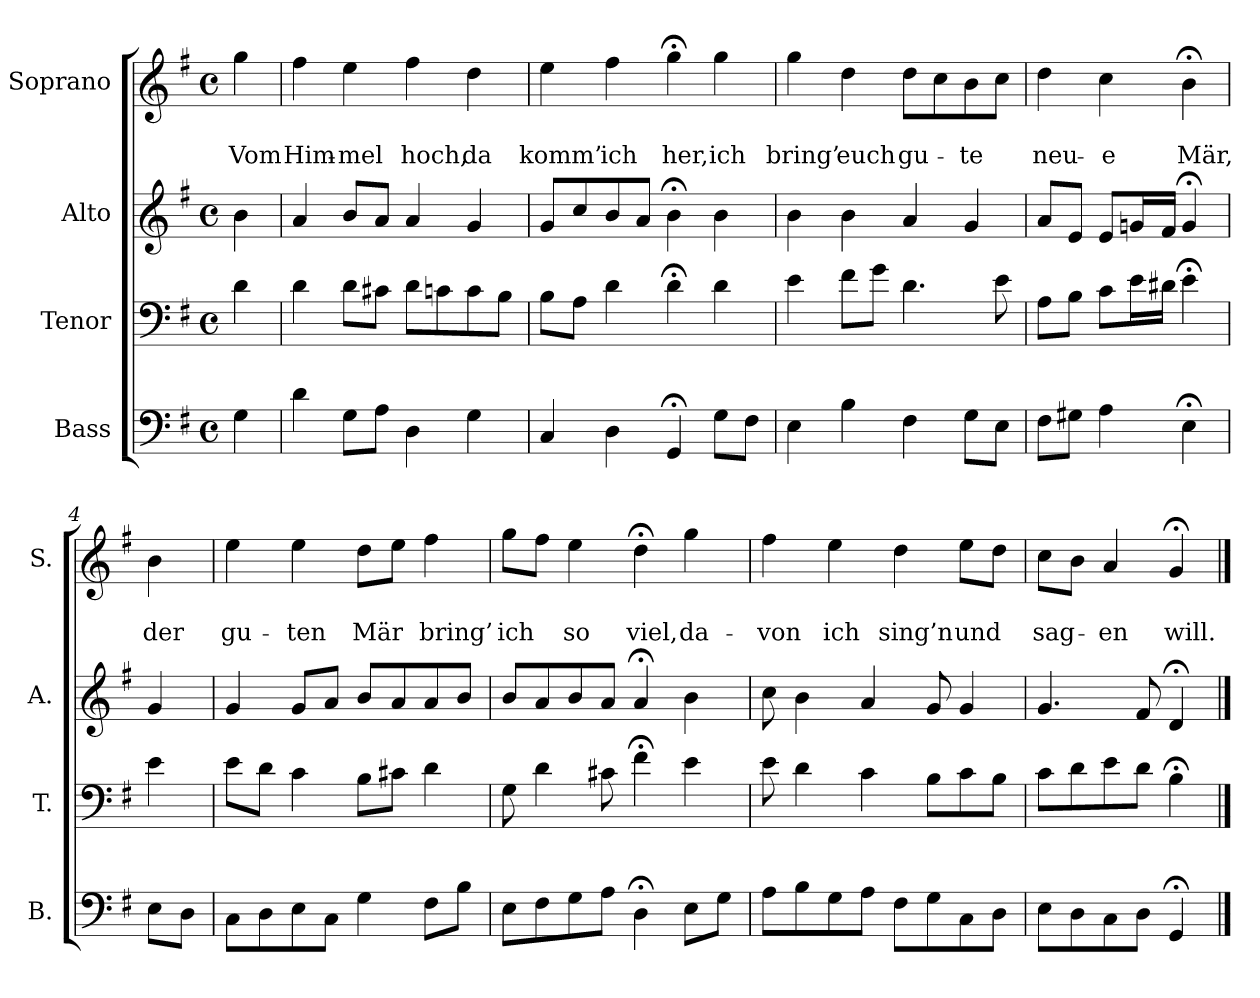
**kern	**kern	**kern	**kern	**text	**text
*part4	*part3	*part2	*part1	*part1	*part1
*staff4	*staff3	*staff2	*staff1	*staff1	*staff1
*I"Bass	*I"Tenor	*I"Alto	*I"Soprano	*	*
*I'B.	*I'T.	*I'A.	*I'S.	*	*
*clefF4	*clefF4	*clefG2	*clefG2	*	*
*k[f#]	*k[f#]	*k[f#]	*k[f#]	*	*
*G:	*G:	*G:	*G:	*	*
*M4/4	*M4/4	*M4/4	*M4/4	*	*
*met(c)	*met(c)	*met(c)	*met(c)	*	*
=	=	=	=	=	=
4G\	4d\	4b\	4gg\	.	Vom
=1	=1	=1	=1	=1	=1
4d\	4d\	4a/	4ff#\	.	Him-
8G\L	8d\L	8b/L	4ee\	.	-mel
8A\J	8c#X\J	8a/J	.	.	.
4D\	8d\L	4a/	4ff#\	.	hoch,
.	8cn\	.	.	.	.
4G\	8c\	4g/	4dd\	.	da
.	8B\J	.	.	.	.
=2	=2	=2	=2	=2	=2
4C/	8B\L	8g/L	4ee\	.	komm’
.	8A\J	8cc/	.	.	.
4D\	4d\	8b/	4ff#\	.	ich
.	.	8a/J	.	.	.
4GG;</	4d;<\	4b;<\	4gg;<\	.	her,
8G\L	4d\	4b\	4gg\	.	ich
8F#\J	.	.	.	.	.
=3	=3	=3	=3	=3	=3
4E\	4e\	4b\	4gg\	.	bring’
4B\	8f#\L	4b\	4dd\	.	euch
.	8g\J	.	.	.	.
4F#\	4.d\	4a/	8dd\L	.	gu-
.	.	.	8cc\	.	.
8G\L	.	4g/	8b\	.	-te
8E\J	8e\	.	8cc\J	.	.
=4	=4	=4	=4	=4	=4
8F#\L	8A\L	8a/L	4dd\	.	neu-
8G#X\J	8B\J	8e/J	.	.	.
4A\	8c\L	8e/L	4cc\	.	-e
.	16e\L	16gn/L	.	.	.
.	16d#X\JJ	16f#/JJ	.	.	.
4E;<\	4e;<\	4g;</	4b;<\	.	Mär,
!!LO:LB:g=z
=4a	=4a	=4a	=4a	=4a	=4a
8E\L	4e\	4g/	4b\	.	der
8D\J	.	.	.	.	.
=5	=5	=5	=5	=5	=5
8C\L	8e\L	4g/	4ee\	.	gu-
8D\	8d\J	.	.	.	.
8E\	4c\	8g/L	4ee\	.	-ten
8C\J	.	8a/J	.	.	.
4G\	8B\L	8b/L	8dd\L	.	Mär
.	8c#X\J	8a/	8ee\J	.	.
8F#\L	4d\	8a/	4ff#\	.	bring’
8B\J	.	8b/J	.	.	.
=6	=6	=6	=6	=6	=6
8E\L	8G\	8b/L	8gg\L	.	ich
8F#\	4d\	8a/	8ff#\J	.	.
8G\	.	8b/	4ee\	.	so
8A\J	8c#X\	8a/J	.	.	.
4D;<\	4f#;<\	4a;</	4dd;<\	.	viel,
8E\L	4e\	4b\	4gg\	.	da-
8G\J	.	.	.	.	.
=7	=7	=7	=7	=7	=7
8A\L	8e\	8cc\	4ff#\	.	-von
8B\	4d\	4b\	.	.	.
8G\	.	.	4ee\	.	ich
8A\J	4c\	4a/	.	.	.
8F#\L	.	.	4dd\	.	sing’n
8G\	8B\L	8g/	.	.	.
8C\	8c\	4g/	8ee\L	.	und
8D\J	8B\J	.	8dd\J	.	.
=8	=8	=8	=8	=8	=8
8E\L	8c\L	4.g/	8cc\L	.	sag-
8D\	8d\	.	8b\J	.	.
8C\	8e\	.	4a/	.	-en
8D\J	8d\J	8f#/	.	.	.
4GG;</	4B;<\	4d;</	4g;</	.	will.
==	==	==	==	==	==
*-	*-	*-	*-	*-	*-
